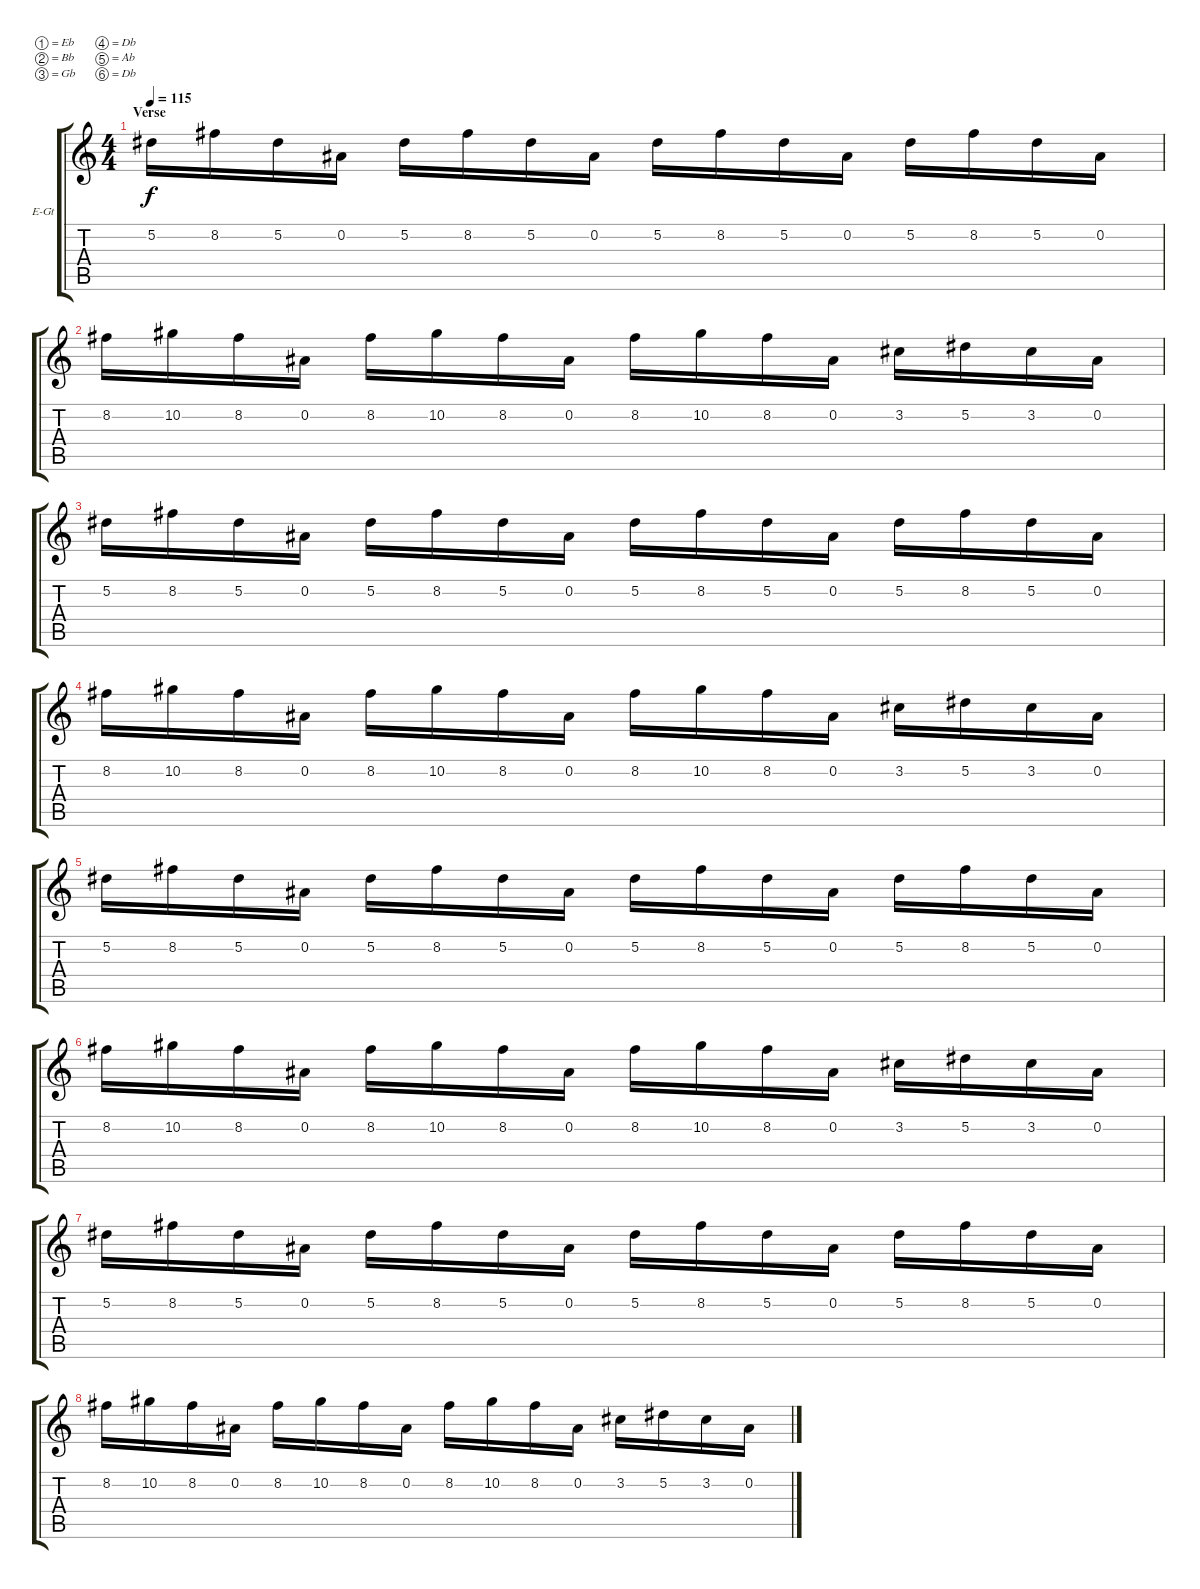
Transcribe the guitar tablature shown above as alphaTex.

\bracketExtendMode groupsimilarinstruments
\firstSystemTrackNameOrientation horizontal
\otherSystemsTrackNameOrientation horizontal
\track ("Lead Guitar" "E-Gt") {instrument distortionguitar}
\staff {score tabs}
\tuning (Eb4 Bb3 Gb3 Db3 Ab2 Db2)
\ts (4 4)
\section ("" "Verse")
\tempo 115
\clef g2
\ks c
5.2.16{dy f} 8.2.16 5.2.16 0.2.16 5.2.16 8.2.16 5.2.16 0.2.16 5.2.16 8.2.16 5.2.16 0.2.16 5.2.16 8.2.16 5.2.16 0.2.16 |
8.2.16 10.2.16 8.2.16 0.2.16 8.2.16 10.2.16 8.2.16 0.2.16 8.2.16 10.2.16 8.2.16 0.2.16 3.2.16 5.2.16 3.2.16 0.2.16 |
5.2.16 8.2.16 5.2.16 0.2.16 5.2.16 8.2.16 5.2.16 0.2.16 5.2.16 8.2.16 5.2.16 0.2.16 5.2.16 8.2.16 5.2.16 0.2.16 |
8.2.16 10.2.16 8.2.16 0.2.16 8.2.16 10.2.16 8.2.16 0.2.16 8.2.16 10.2.16 8.2.16 0.2.16 3.2.16 5.2.16 3.2.16 0.2.16 |
5.2.16 8.2.16 5.2.16 0.2.16 5.2.16 8.2.16 5.2.16 0.2.16 5.2.16 8.2.16 5.2.16 0.2.16 5.2.16 8.2.16 5.2.16 0.2.16 |
8.2.16 10.2.16 8.2.16 0.2.16 8.2.16 10.2.16 8.2.16 0.2.16 8.2.16 10.2.16 8.2.16 0.2.16 3.2.16 5.2.16 3.2.16 0.2.16 |
5.2.16 8.2.16 5.2.16 0.2.16 5.2.16 8.2.16 5.2.16 0.2.16 5.2.16 8.2.16 5.2.16 0.2.16 5.2.16 8.2.16 5.2.16 0.2.16 |
8.2.16 10.2.16 8.2.16 0.2.16 8.2.16 10.2.16 8.2.16 0.2.16 8.2.16 10.2.16 8.2.16 0.2.16 3.2.16 5.2.16 3.2.16 0.2.16
